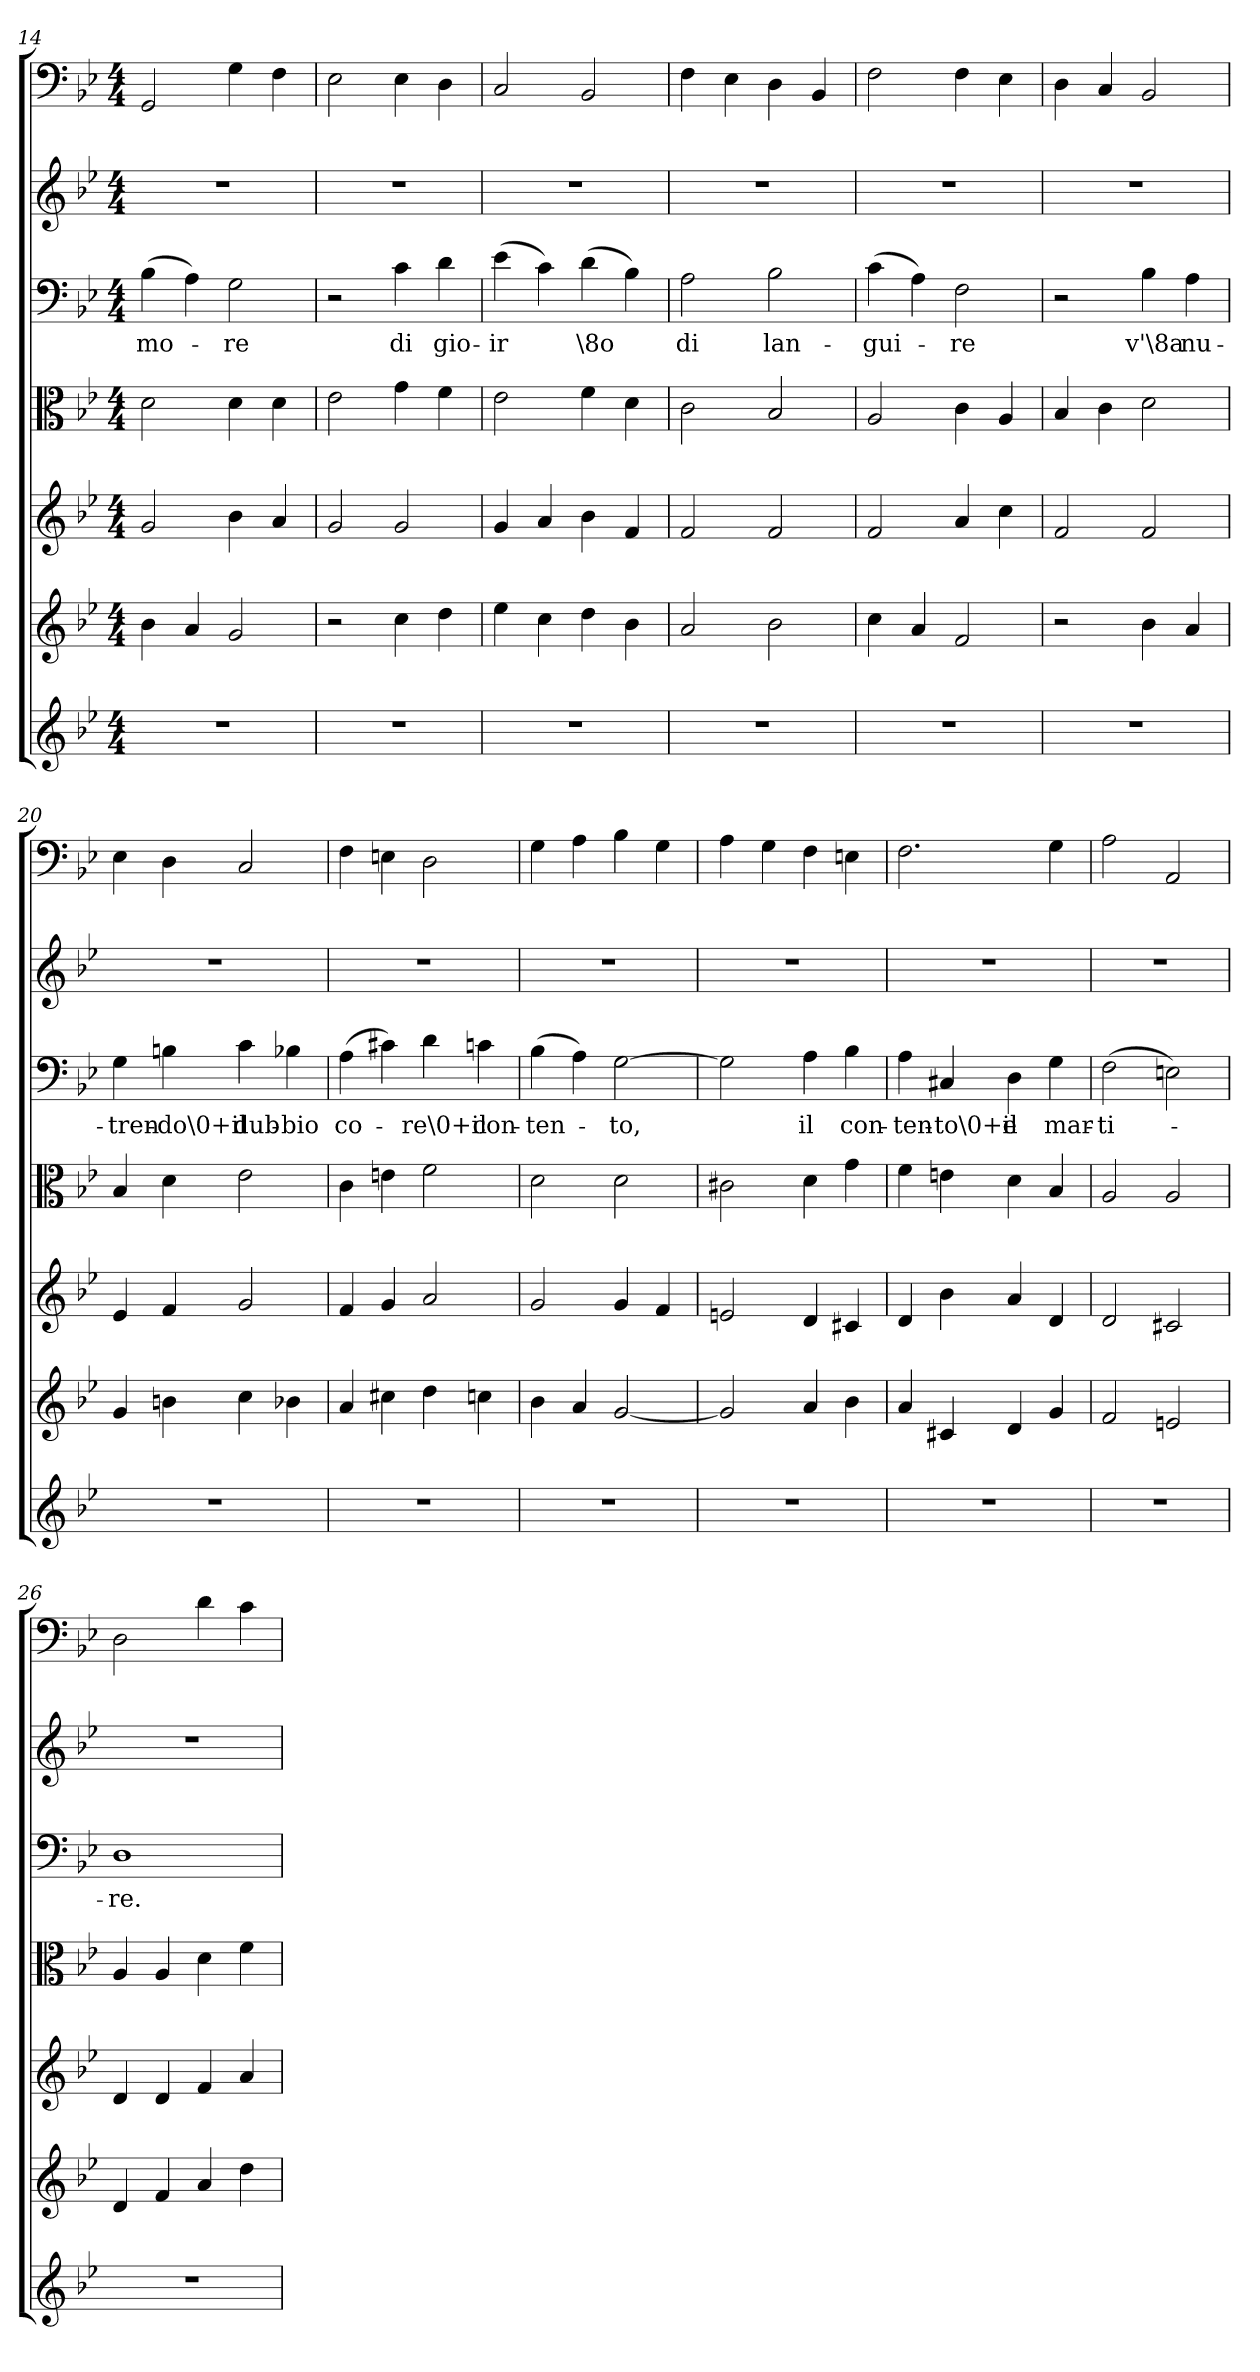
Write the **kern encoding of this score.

**kern	**kern	**kern	**kern	**kern	**text	**kern	**kern
*part7	*part6	*part5	*part4	*part3	*part3	*part2	*part1
*staff7	*staff6	*staff5	*staff4	*staff3	*staff3	*staff2	*staff1
*clefG2	*clefG2	*clefG2	*clefC3	*clefF4	*	*clefG2	*clefF4
*k[b-e-]	*k[b-e-]	*k[b-e-]	*k[b-e-]	*k[b-e-]	*	*k[b-e-]	*k[b-e-]
*g:	*g:	*g:	*g:	*g:	*	*g:	*g:
*M4/4	*M4/4	*M4/4	*M4/4	*M4/4	*	*M4/4	*M4/4
=14	=14	=14	=14	=14	=14	=14	=14
1r	4b-"\	2g"/	2d"\	(4B-"\	-mo-	1r	2GG"/
.	4a"/	.	.	4A"\)	.	.	.
.	2g"/	4b-"\	4d"\	2G"\	-re	.	4G"\
.	.	4a"/	4d"\	.	.	.	4F"\
=15	=15	=15	=15	=15	=15	=15	=15
1r	2r	2g"/	2e-"\	2r	.	1r	2E-"\
.	4cc"\	2g"/	4g"\	4c"\	di	.	4E-"\
.	4dd"\	.	4f"\	4d"\	gio-	.	4D"\
=16	=16	=16	=16	=16	=16	=16	=16
1r	4ee-"\	4g"/	2e-"\	(4e-"\	-ir	1r	2C"/
.	4cc"\	4a"/	.	4c"\)	.	.	.
.	4dd"\	4b-"\	4f"\	(4d"\	\8o	.	2BB-"/
.	4b-"\	4f"/	4d"\	4B-"\)	.	.	.
=17	=17	=17	=17	=17	=17	=17	=17
1r	2a"/	2f"/	2c"\	2A"\	di	1r	4F"\
.	.	.	.	.	.	.	4E-"\
.	2b-"\	2f"/	2B-"/	2B-"\	lan-	.	4D"\
.	.	.	.	.	.	.	4BB-"/
=18	=18	=18	=18	=18	=18	=18	=18
1r	4cc"\	2f"/	2A"/	(4c"\	-gui-	1r	2F"\
.	4a"/	.	.	4A"\)	.	.	.
.	2f"/	4a"/	4c"\	2F"\	-re	.	4F"\
.	.	4cc"\	4A"/	.	.	.	4E-"\
=19	=19	=19	=19	=19	=19	=19	=19
1r	2r	2f"/	4B-"/	2r	.	1r	4D"\
.	.	.	4c"\	.	.	.	4C"/
.	4b-"\	2f"/	2d"\	4B-"\	v'\8a	.	2BB-"/
.	4a"/	.	.	4A"\	nu-	.	.
=20	=20	=20	=20	=20	=20	=20	=20
1r	4g"/	4e-"/	4B-"/	4G"\	-tren-	1r	4E-"\
.	4bn"\	4f"/	4d"\	4Bn"\	-do\0+il	.	4D"\
.	4cc"\	2g"/	2e-"\	4c"\	dub-	.	2C"/
.	4b-X"\	.	.	4B-X"\	-bio	.	.
=21	=21	=21	=21	=21	=21	=21	=21
1r	4a"/	4f"/	4c"\	(4A"\	co-	1r	4F"\
.	4cc#X"\	4g"/	4en"\	4c#X"\)	.	.	4En"\
.	4dd"\	2a"/	2f"\	4d"\	-re\0+il	.	2D"\
.	4ccn"\	.	.	4cn"\	con-	.	.
=22	=22	=22	=22	=22	=22	=22	=22
1r	4b-"\	2g"/	2d"\	(4B-"\	-ten-	1r	4G"\
.	4a"/	.	.	4A"\)	.	.	4A"\
.	[2g"/	4g"/	2d"\	[2G"\	-to,	.	4B-"\
.	.	4f"/	.	.	.	.	4G"\
=23	=23	=23	=23	=23	=23	=23	=23
1r	2g"/]	2en"/	2c#X"\	2G"\]	.	1r	4A"\
.	.	.	.	.	.	.	4G"\
.	4a"/	4d"/	4d"\	4A"\	il	.	4F"\
.	4b-"\	4c#X"/	4g"\	4B-"\	con-	.	4En"\
=24	=24	=24	=24	=24	=24	=24	=24
1r	4a"/	4d"/	4f"\	4A"\	-ten-	1r	2.F"\
.	4c#X"/	4b-"\	4en"\	4C#X"/	-to\0+e	.	.
.	4d"/	4a"/	4d"\	4D"\	il	.	.
.	4g"/	4d"/	4B-"/	4G"\	mar-	.	4G"\
=25	=25	=25	=25	=25	=25	=25	=25
1r	2f"/	2d"/	2A"/	(2F"\	-ti-	1r	2A"\
.	2en"/	2c#X"/	2A"/	2En"\)	.	.	2AA"/
=26	=26	=26	=26	=26	=26	=26	=26
1r	4d"/	4d"/	4A"/	1D"\	-re.	1r	2D"\
.	4f"/	4d"/	4A"/	.	.	.	.
.	4a"/	4f"/	4d"\	.	.	.	4d"\
.	4dd"\	4a"/	4f"\	.	.	.	4c"\
=	=	=	=	=	=	=	=
*-	*-	*-	*-	*-	*-	*-	*-
